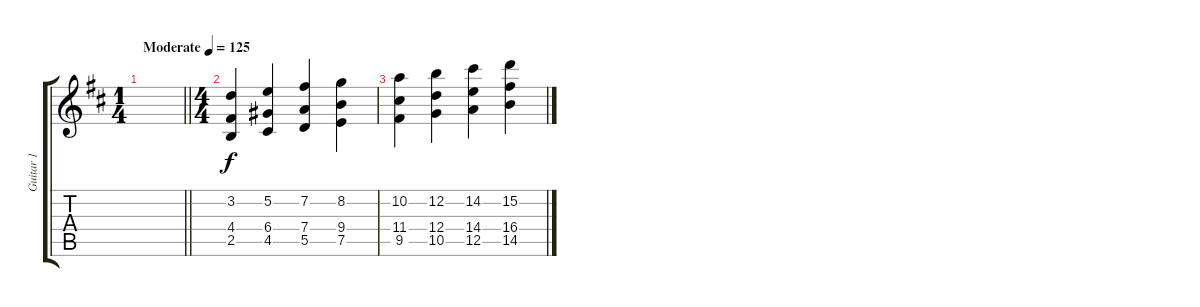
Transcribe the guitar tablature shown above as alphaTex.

\track ("Guitar 1" "Guitar 1") {instrument distortionguitar}
\staff {score tabs}
\tuning (E4 B3 G3 D3 A2 D2) {hide}
\ts (1 4)
\tempo (125 "Moderate")
\clef g2
\barLineRight lightlight
\ks bminor
|
\ts (4 4)
(3.2 4.4 2.5).4 (5.2 6.4 4.5).4 (7.2 7.4 5.5).4 (8.2 9.4 7.5).4 |
(10.2 11.4 9.5).4 (12.2 12.4 10.5).4 (14.2 14.4 12.5).4 (15.2 16.4 14.5).4
